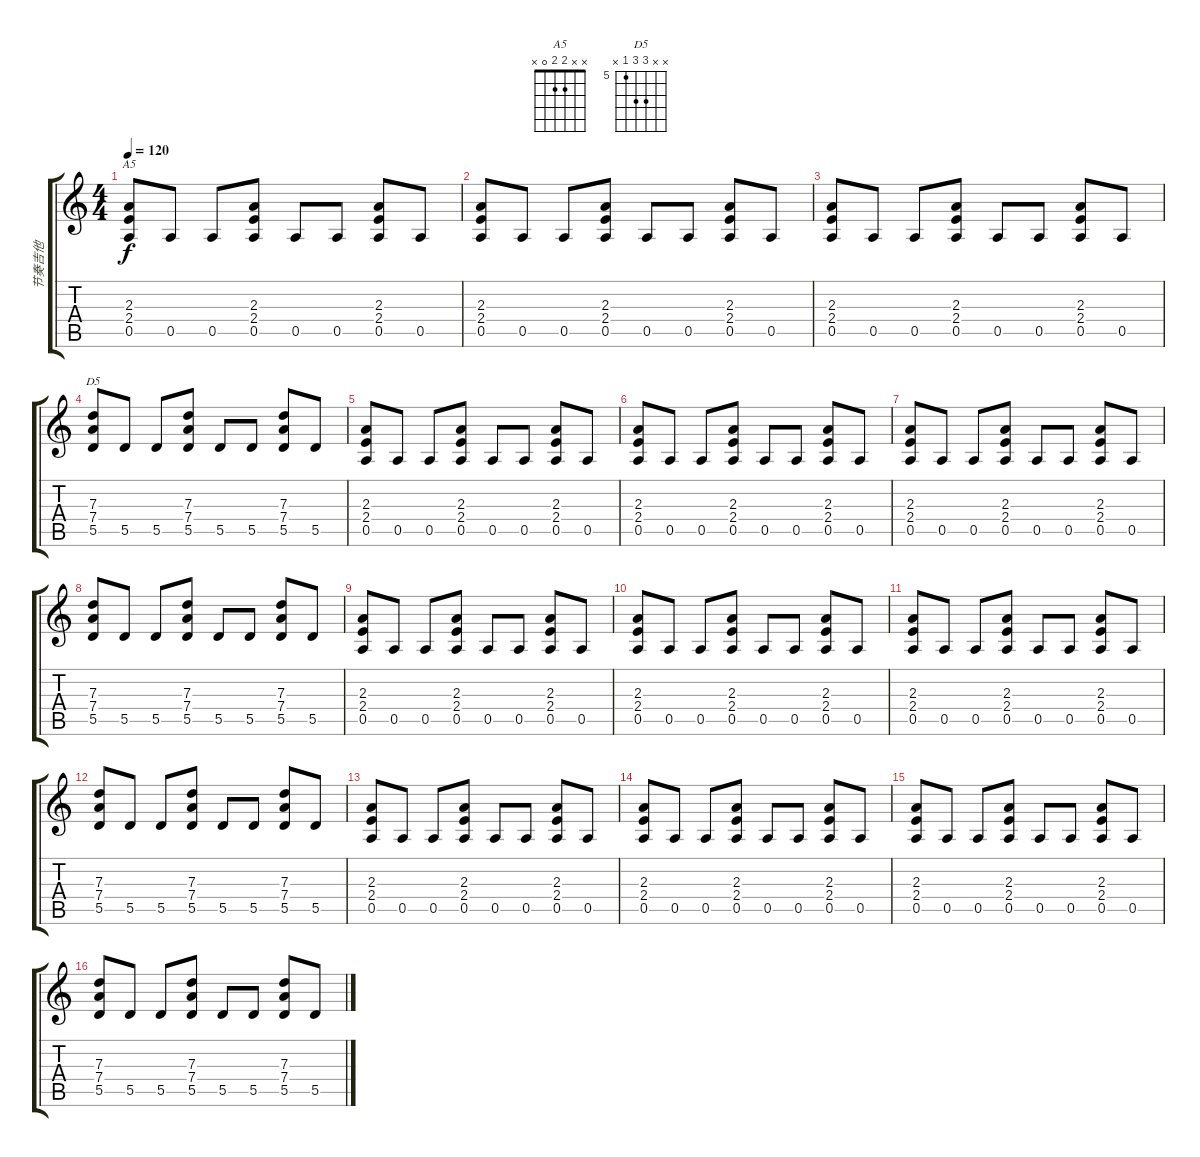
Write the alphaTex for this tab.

\track ("节奏吉他" "节奏吉他") {instrument overdrivenguitar}
\staff {score tabs}
\tuning (E4 B3 G3 D3 A2 E2) {hide}
\chord ("A5" x x 2 2 0 x)
\chord ("D5" x x 7 7 5 x) {firstfret 5}
\ts (4 4)
\tempo 120
\clef g2
\ks c
(2.3 2.4 0.5).8{ch "A5" dy f} 0.5.8 0.5.8 (2.3 2.4 0.5).8 0.5.8 0.5.8 (2.3 2.4 0.5).8 0.5.8 |
(2.3 2.4 0.5).8 0.5.8 0.5.8 (2.3 2.4 0.5).8 0.5.8 0.5.8 (2.3 2.4 0.5).8 0.5.8 |
(2.3 2.4 0.5).8 0.5.8 0.5.8 (2.3 2.4 0.5).8 0.5.8 0.5.8 (2.3 2.4 0.5).8 0.5.8 |
(7.3 7.4 5.5).8{ch "D5"} 5.5.8 5.5.8 (7.3 7.4 5.5).8 5.5.8 5.5.8 (7.3 7.4 5.5).8 5.5.8 |
(2.3 2.4 0.5).8 0.5.8 0.5.8 (2.3 2.4 0.5).8 0.5.8 0.5.8 (2.3 2.4 0.5).8 0.5.8 |
(2.3 2.4 0.5).8 0.5.8 0.5.8 (2.3 2.4 0.5).8 0.5.8 0.5.8 (2.3 2.4 0.5).8 0.5.8 |
(2.3 2.4 0.5).8 0.5.8 0.5.8 (2.3 2.4 0.5).8 0.5.8 0.5.8 (2.3 2.4 0.5).8 0.5.8 |
(7.3 7.4 5.5).8 5.5.8 5.5.8 (7.3 7.4 5.5).8 5.5.8 5.5.8 (7.3 7.4 5.5).8 5.5.8 |
(2.3 2.4 0.5).8 0.5.8 0.5.8 (2.3 2.4 0.5).8 0.5.8 0.5.8 (2.3 2.4 0.5).8 0.5.8 |
(2.3 2.4 0.5).8 0.5.8 0.5.8 (2.3 2.4 0.5).8 0.5.8 0.5.8 (2.3 2.4 0.5).8 0.5.8 |
(2.3 2.4 0.5).8 0.5.8 0.5.8 (2.3 2.4 0.5).8 0.5.8 0.5.8 (2.3 2.4 0.5).8 0.5.8 |
(7.3 7.4 5.5).8 5.5.8 5.5.8 (7.3 7.4 5.5).8 5.5.8 5.5.8 (7.3 7.4 5.5).8 5.5.8 |
(2.3 2.4 0.5).8 0.5.8 0.5.8 (2.3 2.4 0.5).8 0.5.8 0.5.8 (2.3 2.4 0.5).8 0.5.8 |
(2.3 2.4 0.5).8 0.5.8 0.5.8 (2.3 2.4 0.5).8 0.5.8 0.5.8 (2.3 2.4 0.5).8 0.5.8 |
(2.3 2.4 0.5).8 0.5.8 0.5.8 (2.3 2.4 0.5).8 0.5.8 0.5.8 (2.3 2.4 0.5).8 0.5.8 |
(7.3 7.4 5.5).8 5.5.8 5.5.8 (7.3 7.4 5.5).8 5.5.8 5.5.8 (7.3 7.4 5.5).8 5.5.8
